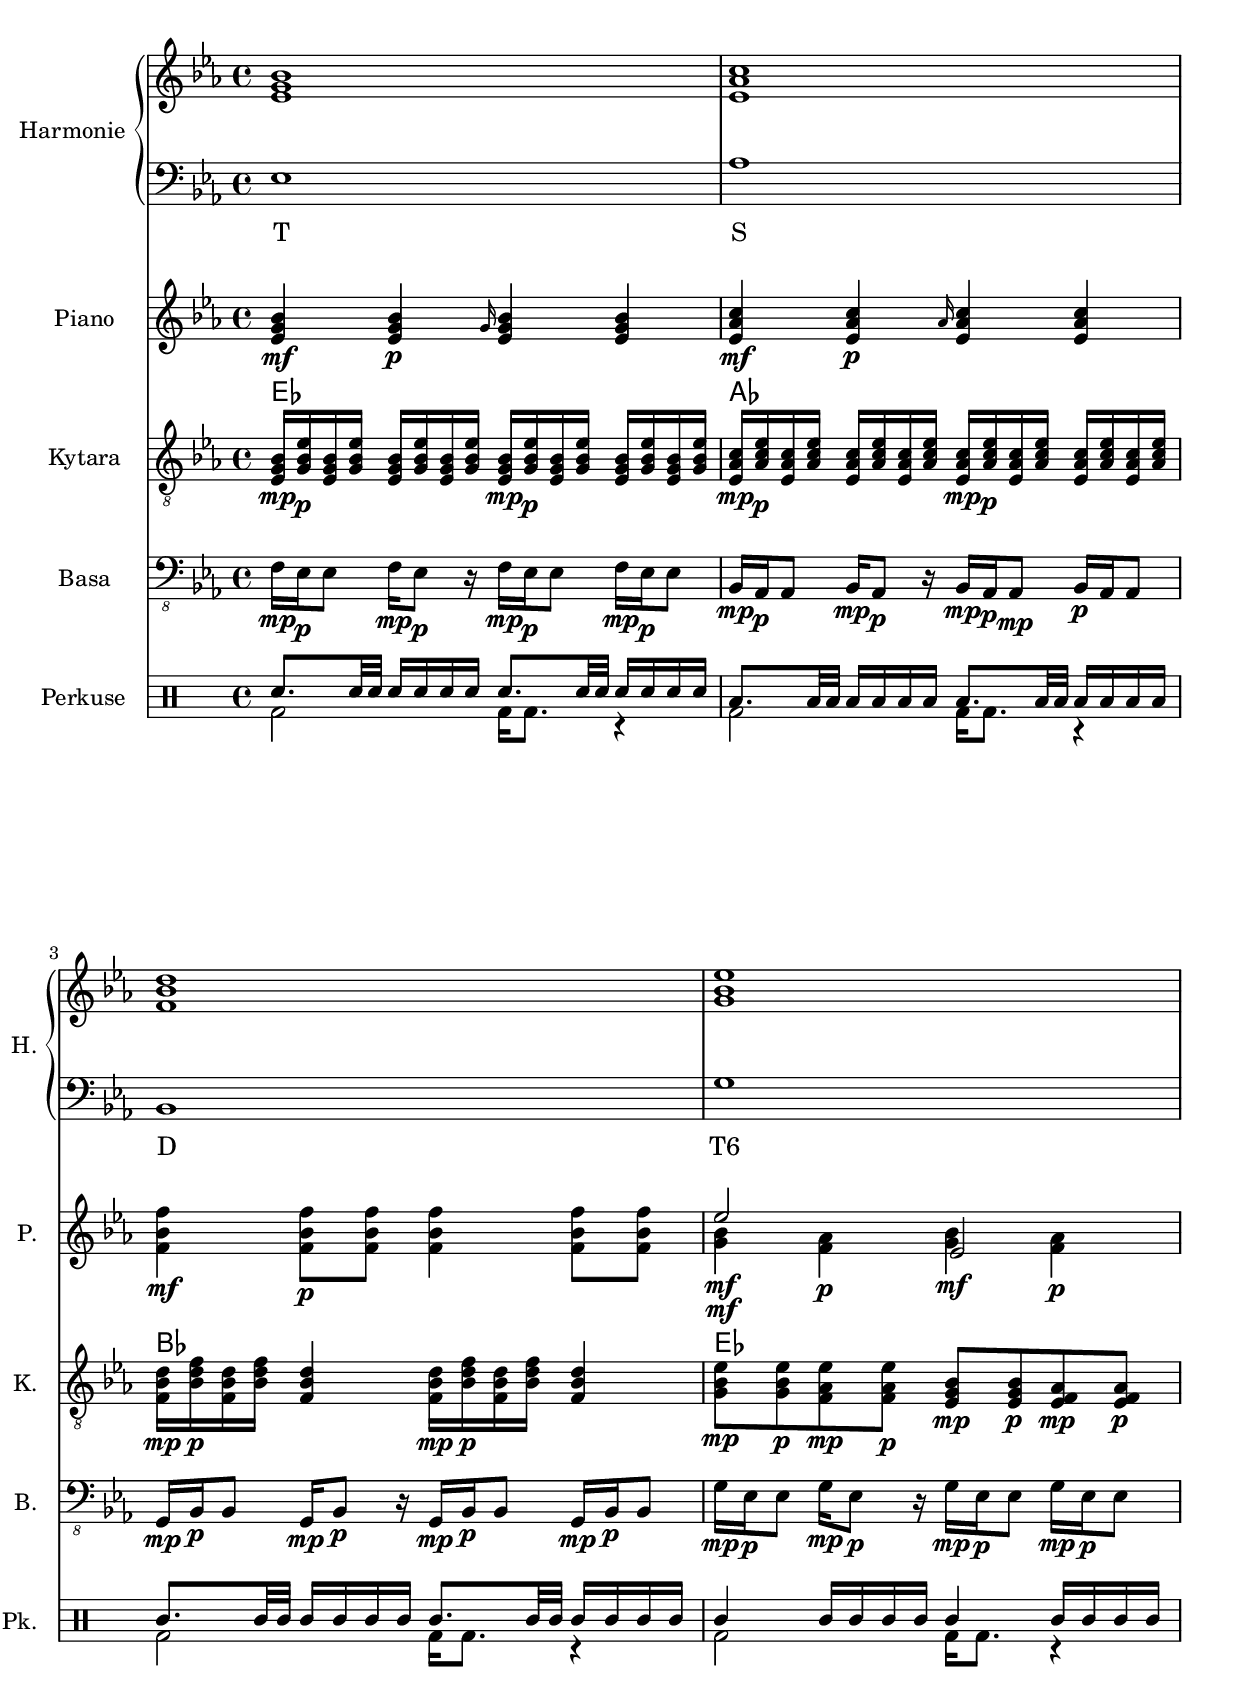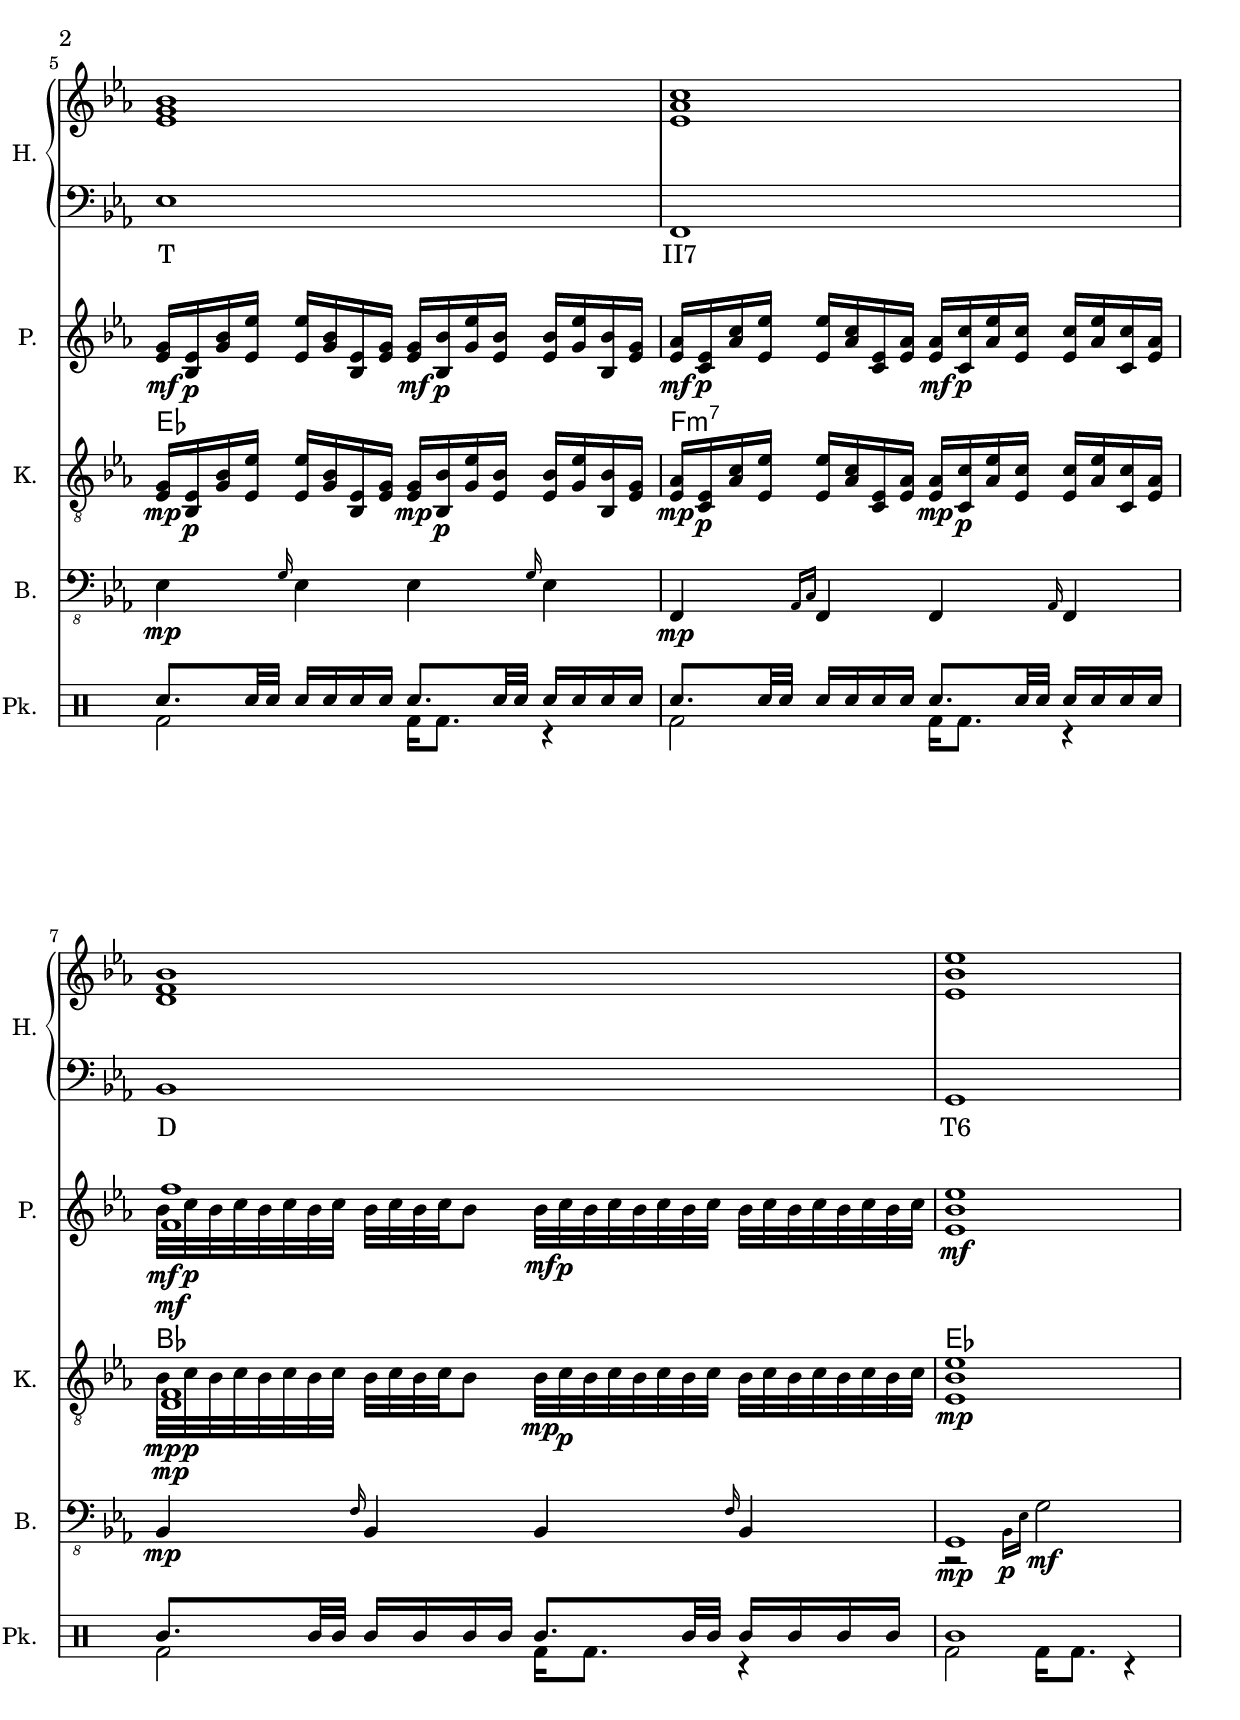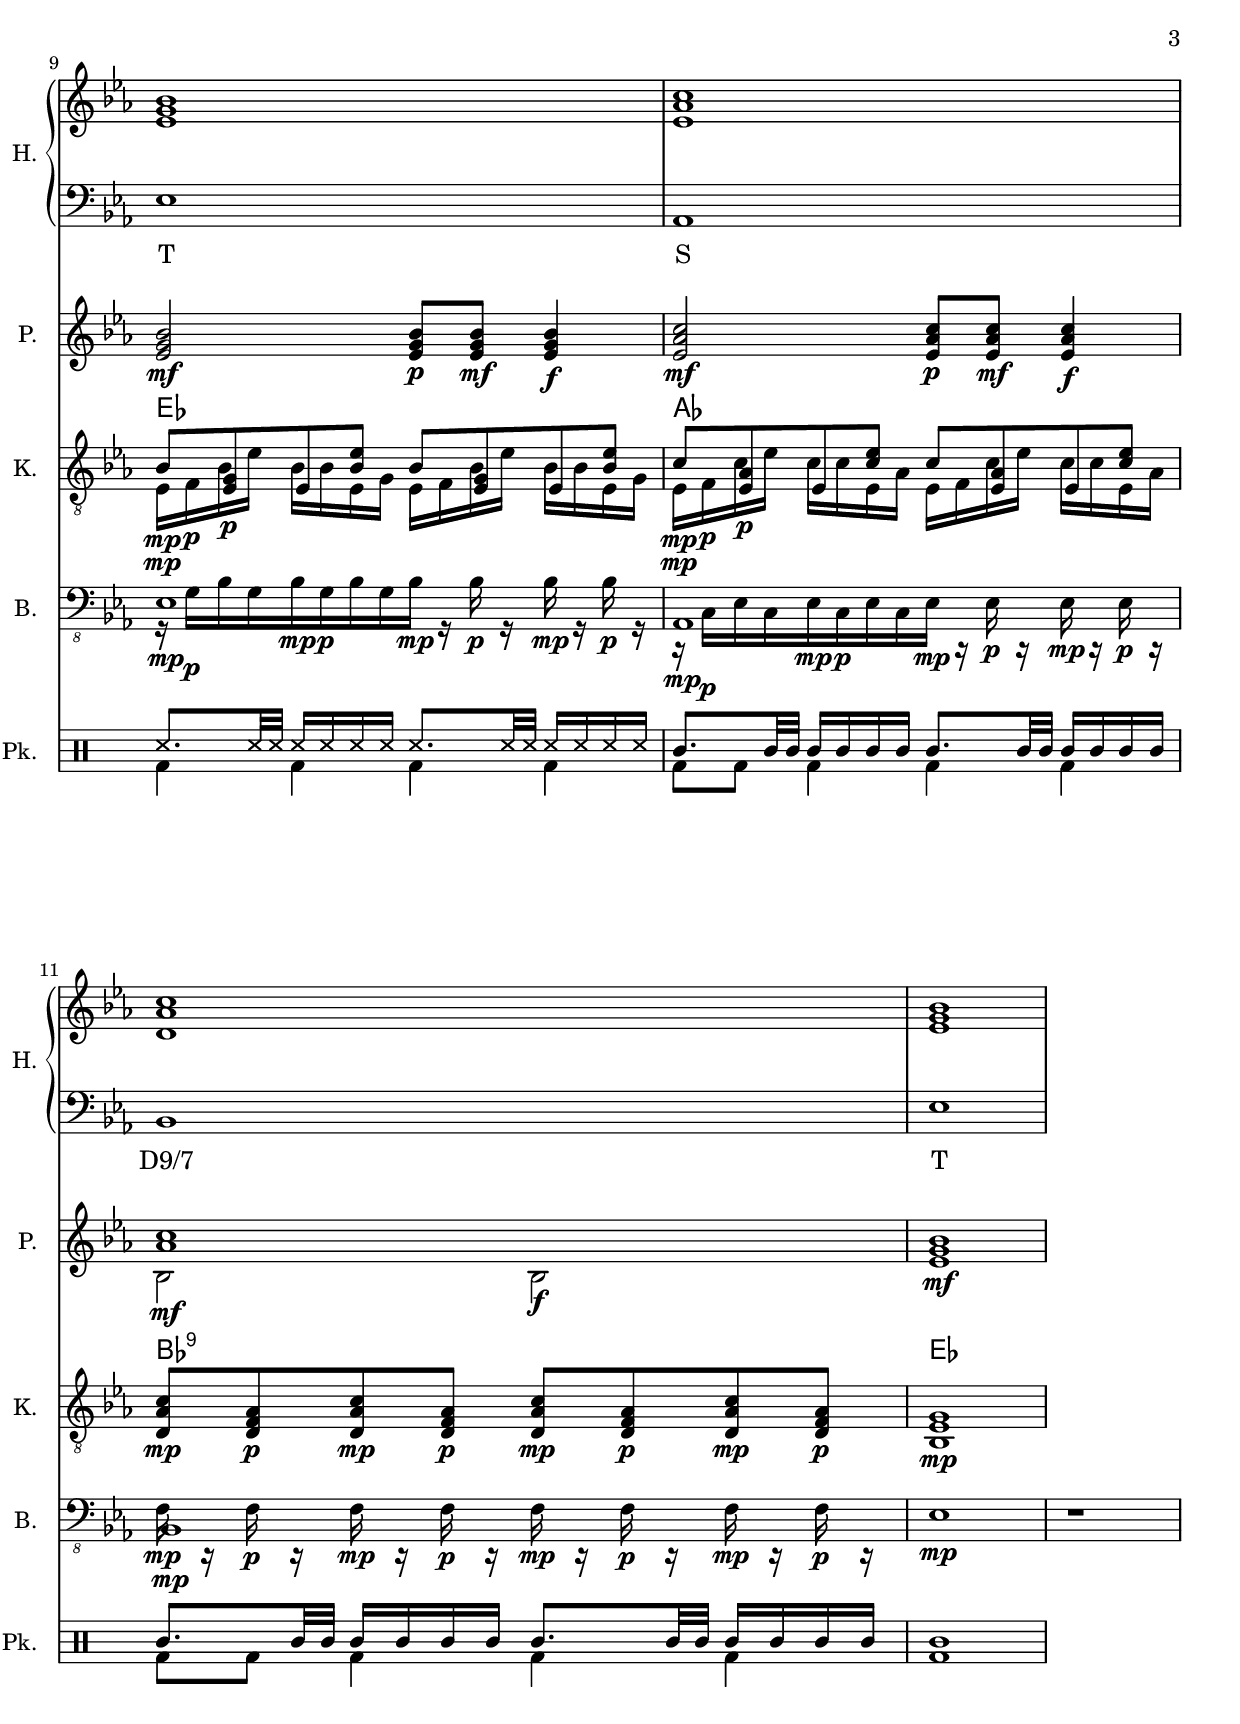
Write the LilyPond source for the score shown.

\version "2.10.33"


% Es-Dur:
% es - f - g ^ as - b - c - d ^ es


harmonieNahore = \relative es' {
	\clef treble
	\key es \major
	\time 4/4
	
	<es g bes>1
	<es as c>
	<f bes d>
	<g bes es>
	
	<es g bes>
	<es as c>
	<d f bes>
	<es bes' es>
	
	<es g bes>
	<es as c>
	<d as' c>
	<es g bes>
}


harmonieDole = <<
\relative es {
	\clef bass
	\key es \major
	\time 4/4

	es1
	as
	bes,
	g'
	
	es
	f,
	bes
	g
	
	es'
	as,
	bes
	es
}
\addlyrics {
	T S D "T6"
	T "II7" D "T6"
	T S "D9/7" T
}
>>


piano = \relative es' {
	\clef treble
	\key es \major
	\time 4/4
	
	<es g bes>4\mf <es g bes>\p \grace { g16 } <es g bes>4 <es g bes>
	<es as c>4\mf <es as c>\p \grace { as16 } <es as c>4 <es as c>
	<f bes f'>4\mf <f bes f'>8\p <f bes f'> <f bes f'>4 <f bes f'>8 <f bes f'>
	<< { es'2\mf es, } \\ { <g bes>4\mf <f as>\p <g bes>\mf <f as>\p } >>
	
	<es g>16\mf <es bes>\p <g bes> <es es'> <es es'> <g bes> <es bes> <es g>
		<es g>16\mf <bes bes'>\p <g' es'> <es bes'> <es bes'> <g es'> <bes, bes'> <es g>
	<es as>16\mf <es c>\p <as c> <es es'> <es es'> <as c> <es c> <es as>
		<es as>16\mf <c c'>\p <as' es'> <es c'> <es c'> <as es'> <c, c'> <es as>
	<< <f f'>1\mf \\ { bes32\mf c\p bes c bes c bes c bes c bes c bes8
		bes32\mf c\p bes c bes c bes c bes c bes c bes c bes c } >>
	<es, bes' es>1\mf
	
	<es g bes>2\mf <es g bes>8\p <es g bes>\mf <es g bes>4\f
	<es as c>2\mf <es as c>8\p <es as c>\mf <es as c>4\f
	<< <as c>1\mf \\ { bes,2 bes\f } >>
	<es g bes>1\mf
}


kytara = \relative es {
	\clef "treble_8"
	\key es \major
	\time 4/4
		
	<es g bes>16\mp <g bes es>\p <es g bes> <g bes es> <es g bes> <g bes es> <es g bes> <g bes es>
		<es g bes>\mp <g bes es>\p <es g bes> <g bes es> <es g bes> <g bes es> <es g bes> <g bes es>
	<es as c>16\mp <as c es>\p <es as c> <as c es> <es as c> <as c es> <es as c> <as c es>
		<es as c>\mp <as c es>\p <es as c> <as c es> <es as c> <as c es> <es as c> <as c es>
	<f bes d>16\mp <bes d f>\p <f bes d> <bes d f> <f bes d>4
		<f bes d>16\mp <bes d f>\p <f bes d> <bes d f> <f bes d>4
	<g bes es>8\mp <g bes es>\p <f as es'>\mp <f as es'>\p
		<es g bes>\mp <es g bes>\p <es f as>\mp <es f as>\p
		
	<es g>16\mp <es bes>\p <g bes> <es es'> <es es'> <g bes> <es bes> <es g>
		<es g>16\mp <bes bes'>\p <g' es'> <es bes'> <es bes'> <g es'> <bes, bes'> <es g>
	<es as>16\mp <es c>\p <as c> <es es'> <es es'> <as c> <es c> <es as>
		<es as>16\mp <c c'>\p <as' es'> <es c'> <es c'> <as es'> <c, c'> <es as>
	<< <d f>1\mp \\ { bes'32\mp c\p bes c bes c bes c bes c bes c bes8
		bes32\mp c\p bes c bes c bes c bes c bes c bes c bes c } >>
	<es, bes' es>1\mp
	
	<< bes'8\mp \\ { es,16\mp f\p } >>
		<< <es g>8\p \\ { bes'16 es } >>
		<< es,8 \\ { bes'16 bes } >>
		<< <bes es>8 \\ { es,16 g } >>
		<< bes8 \\ { es,16 f } >>
		<< <es g>8 \\ { bes'16 es } >>
		<< es,8 \\ { bes'16 bes } >>
		<< <bes es>8 \\ { es,16 g } >>
	<< c8\mp \\ { es,16\mp f\p } >>
		<< <es as>8\p \\ { c'16 es } >>
		<< es,8 \\ { c'16 c } >>
		<< <c es>8 \\ { es,16 as } >>
		<< c8 \\ { es,16 f } >>
		<< <es as>8 \\ { c'16 es } >>
		<< es,8 \\ { c'16 c } >>
		<< <c es>8 \\ { es,16 as } >>
	<d, as' c>8\mp <d f as>\p <d as' c>8\mp <d f as>\p
		<d as' c>\mp <d f as>\p <d as' c>8\mp <d f as>\p
	<bes es g>1\mp
}
kytaraCh = \chordmode {
	es as bes es
	es f:m7 bes es
	es as bes:9 es
	% es as bes g:9
}


basa = \relative es, {
	\clef "bass_8"
	\key es \major
	\time 4/4
	
	f16\mp es\p es8 f16\mp es8\p r16 f\mp es\p es8 f16\mp es\p es8
	bes16\mp as\p as8 bes16\mp as8\p r16 bes\mp as\p as8\mp bes16\p as as8
	g16\mp bes\p bes8 g16\mp bes8\p r16 g\mp bes\p bes8 g16\mp bes\p bes8
	g'16\mp es\p es8 g16\mp es8\p r16 g\mp es\p es8 g16\mp es\p es8
	
	es4\mp \grace { g16 } es4 es \grace { g16 } es4
	f,4\mp \grace { as16[ c] } f,4 f \grace { as16 } f4
	bes4\mp \grace { f'16 } bes,4 bes \grace { f'16 } bes,4
	<< g1\mp \\ { r2 \grace { bes16\p[ es] } g2\mf } >>
	
	<< es1\mp \\ { r16 g\p[ bes g bes\mp g\p bes g bes\mp] r bes\p r bes\mp r bes\p r } >>
	<< as,1\mp \\ { r16 c\p[ es c es\mp c\p es c es\mp] r es\p r es\mp r es\p r } >>
	<< bes1\mp \\ { f'16\mp r f\p r f\mp r f\p r f\mp r f\p r f\mp r f\p r } >>
	es1\mp
	
	r1
}


kopak = \drummode {
	\time 4/4
	
	bda2 bda16 bda8. r4 
	bda2 bda16 bda8. r4
	bda2 bda16 bda8. r4
	bda2 bda16 bda8. r4
	
	bda2 bda16 bda8. r4 
	bda2 bda16 bda8. r4
	bda2 bda16 bda8. r4
	bda2 bda16 bda8. r4

	bda4 bda4 bda4 bda4
	bda8 bda8 bda4 bda4 bda4
	bda8 bda8 bda4 bda4 bda4
	bda1
}


bubny = \drummode {
	\time 4/4
	
	sne8. sne32 sne sne16 sne sne sne sne8. sne32 sne sne16 sne sne sne
	toml8. toml32 toml toml16 toml toml toml toml8. toml32 toml toml16 toml toml toml
	bolo8. bolo32 bolo bolo16 bolo bolo bolo bolo8. bolo32 bolo bolo16 bolo bolo bolo
	ssl4 ssl16 ssl ssl ssl ssl4 ssl16 ssl ssl ssl
	
	sn8. sn32 sn sn16 sn sn sn sn8. sn32 sn sn16 sn sn sn
	sna8. sna32 sna sna16 sna sna sna sna8. sna32 sna sna16 sna sna sna
	tamb8. tamb32 tamb tamb16 tamb tamb tamb tamb8. tamb32 tamb tamb16 tamb tamb tamb
	ssl1
	
	ss8. ss32 ss ss16 ss ss ss ss8. ss32 ss ss16 ss ss ss
	ssl8. ssl32 ssl ssl16 ssl ssl ssl ssl8. ssl32 ssl ssl16 ssl ssl ssl
	timl8. timl32 timl timl16 timl timl timl timl8. timl32 timl timl16 timl timl timl
	ssl1
}


\score {
	<<
		\new PianoStaff <<
			\set PianoStaff.instrumentName = "Harmonie "
			\set PianoStaff.shortInstrumentName = "H. "
			\new Staff \harmonieNahore
			\new Staff \harmonieDole
		>>
		
		\new Staff {
			\set Staff.instrumentName = "Piano "
			\set Staff.shortInstrumentName = "P. "
			\piano
		}
		
		\new ChordNames \kytaraCh
		\new Staff {
			\set Staff.instrumentName = "Kytara "
			\set Staff.shortInstrumentName = "K. "
			\kytara
		}
		
		\new Staff {
			\set Staff.instrumentName = "Basa "
			\set Staff.shortInstrumentName = "B. "
			\basa
		}
		
		\new DrumStaff <<
			\set Staff.instrumentName = "Perkuse "
			\set Staff.shortInstrumentName = "Pk. "
			\new DrumVoice { \voiceOne \bubny }
			\new DrumVoice { \voiceTwo \kopak }
		>>
	>>
	
	\layout { }
}


\score {
	<<
		\new Staff {
			\set Staff.midiInstrument = #"acoustic grand"
			\piano
		}
		
		\new Staff {
			\set Staff.midiInstrument = #"overdriven guitar"
			\kytara
		}
		
		\new Staff {
			\set Staff.midiInstrument = #"electric bass (pick)"
			\basa
		}
		
		\new DrumStaff <<
			\bubny
			\kopak
		>>
	>>
	
	\midi { }
}

